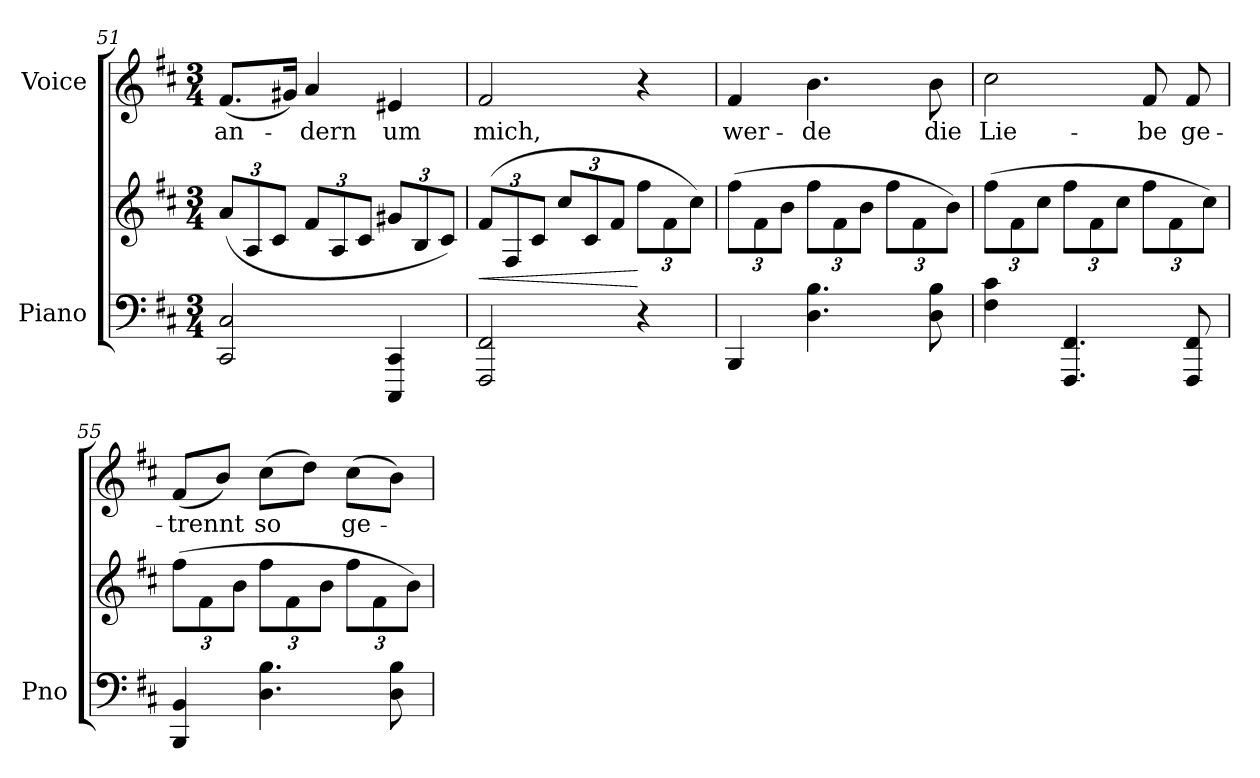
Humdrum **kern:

**kern	**kern	**dynam	**kern	**text
*part2	*part2	*part2	*part1	*part1
*staff3	*staff2	*staff2/3	*staff1	*staff1
*I"Piano	*	*	*I"Voice	*
*I'Pno	*	*	*	*
!!LO:LB:g=z
*clefF4	*clefG2	*	*clefG2	*
*k[f#c#]	*k[f#c#]	*	*k[f#c#]	*
*M3/4	*M3/4	*	*M3/4	*
*	*Xbrackettup	*	*	*
=51	=51	=51	=51	=51
!	!	!	!	!LO:LY:b
2CC#/ 2C#/	(12a/L	.	(8.f#/L	an-
.	12A/	.	.	.
.	12c#/J	.	.	.
.	.	.	16g#X/Jk)	.
!	!	!	!	!LO:LY:b
.	12f#/L	.	4a/	-dern
.	12A/	.	.	.
.	12c#/J	.	.	.
!	!	!	!	!LO:LY:b
4CCC#/ 4CC#/	12g#X/L	.	4e#X/	um
.	12B/	.	.	.
.	12c#/J)	.	.	.
=52	=52	=52	=52	=52
!	!	!LO:HP:b	!	!LO:LY:b
2FFF#/ 2FF#/	(12f#/L	<	2f#/	mich,
.	12F#/	.	.	.
.	12c#/J	.	.	.
.	12cc#/L	.	.	.
.	12c#/	.	.	.
.	12f#/J	.	.	.
4r	12ff#\L	[	4r	.
.	12f#\	.	.	.
.	12cc#\J)	.	.	.
=53	=53	=53	=53	=53
!	!	!LO:DY:b	!	!LO:LY:b
!	!	!LO:DY:n=1:b	!	!
4BBB/	(12ff#\L	other-dynamics f	4f#/	wer-
.	12f#\	.	.	.
.	12b\J	.	.	.
!	!	!	!	!LO:LY:b
4.D\ 4.B\	12ff#\L	.	4.b\	-de
.	12f#\	.	.	.
.	12b\J	.	.	.
.	12ff#\L	.	.	.
.	12f#\	.	.	.
!	!	!	!	!LO:LY:b
8D\ 8B\	.	.	8b\	die
.	12b\J)	.	.	.
!!LO:PB:g=z
=54	=54	=54	=54	=54
!	!	!	!	!LO:LY:b
4F#\ 4c#\	(12ff#\L	.	2cc#\	Lie-
.	12f#\	.	.	.
.	12cc#\J	.	.	.
4.FFF#/ 4.FF#/	12ff#\L	.	.	.
.	12f#\	.	.	.
.	12cc#\J	.	.	.
!	!	!	!	!LO:LY:b
.	12ff#\L	.	8f#/	-be
.	12f#\	.	.	.
!	!	!	!	!LO:LY:b
8FFF#/ 8FF#/	.	.	8f#/	ge-
.	12cc#\J)	.	.	.
=55	=55	=55	=55	=55
!	!	!	!	!LO:LY:b
4BBB/ 4BB/	(12ff#\L	.	(8f#/L	-trennt
.	12f#\	.	.	.
.	.	.	8b/J)	.
.	12b\J	.	.	.
!	!	!	!	!LO:LY:b
4.D\ 4.B\	12ff#\L	.	(8cc#\L	so
.	12f#\	.	.	.
.	.	.	8dd\J)	.
.	12b\J	.	.	.
!	!	!	!	!LO:LY:b
.	12ff#\L	.	(8cc#\L	ge-
.	12f#\	.	.	.
8D\ 8B\	.	.	8b\J)	.
.	12b\J)	.	.	.
=	=	=	=	=
*-	*-	*-	*-	*-
